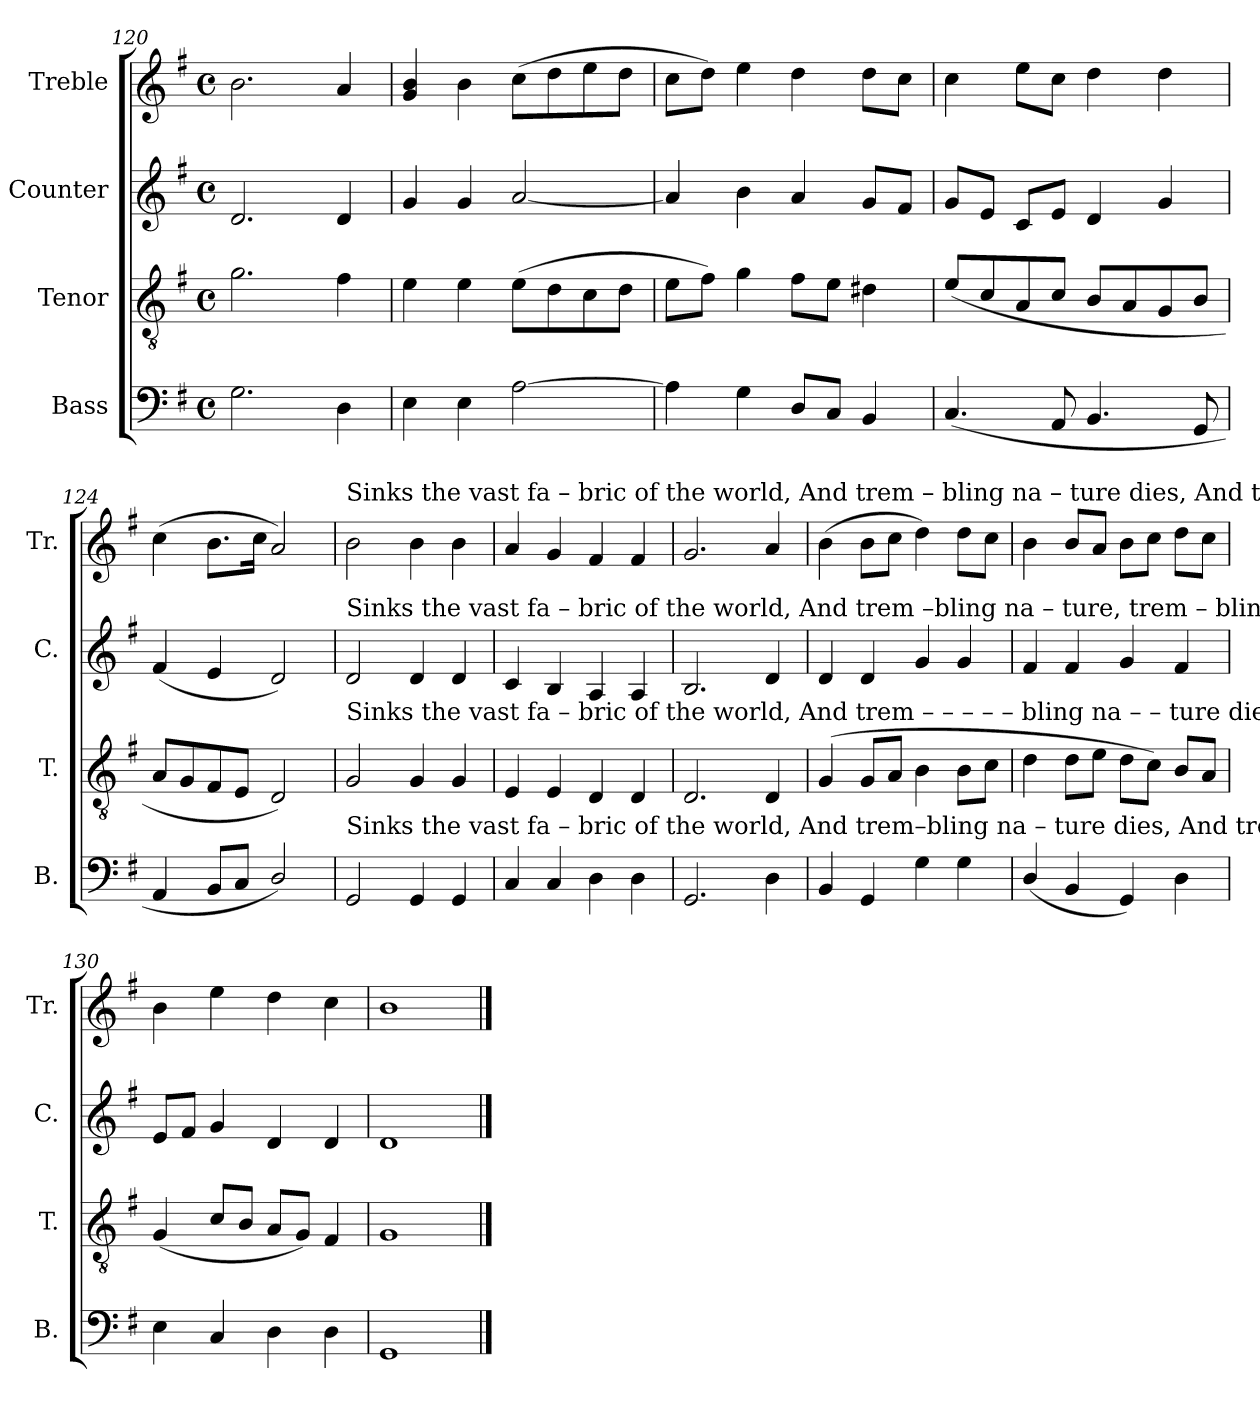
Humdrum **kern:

**kern	**kern	**kern	**kern
*part4	*part3	*part2	*part1
*staff4	*staff3	*staff2	*staff1
*I"Bass	*I"Tenor	*I"Counter	*I"Treble
*I'B.	*I'T.	*I'C.	*I'Tr.
*clefF4	*clefGv2	*clefG2	*clefG2
*k[f#]	*k[f#]	*k[f#]	*k[f#]
*M4/4	*M4/4	*M4/4	*M4/4
*met(c)	*met(c)	*met(c)	*met(c)
=120	=120	=120	=120
2.G\	2.g\	2.d/	2.b\
4D\	4f#\	4d/	4a/
=121	=121	=121	=121
4E\	4e\	4g/	4g/ 4b/
4E\	4e\	4g/	4b\
[2A\	(8e\L	[2a/	(8cc\L
.	8d\	.	8dd\
.	8c\	.	8ee\
.	8d\J	.	8dd\J
=122	=122	=122	=122
4A\]	8e\L	4a/]	8cc\L
.	8f#\J)	.	8dd\J)
4G\	4g\	4b\	4ee\
8D/L	8f#\L	4a/	4dd\
8C/J	8e\J	.	.
4BB/	4d#X\	8g/L	8dd\L
.	.	8f#/J	8cc\J
=123	=123	=123	=123
(4.C/	(8e/L	8g/L	4cc\
.	8c/	8e/J	.
.	8A/	8c/L	8ee\L
8AA/	8c/J	8e/J	8cc\J
4.BB/	8B/L	4d/	4dd\
.	8A/	.	.
.	8G/	4g/	4dd\
8GG/	8B/J	.	.
=124	=124	=124	=124
4AA/	8A/L	(4f#/	(4cc\
.	8G/	.	.
8BB/L	8F#/	4e/	8.b\L
8C/J	8E/J	.	.
.	.	.	16cc\Jk
2D/)	2D/)	2d/)	2a/)
=125	=125	=125	=125
!	!	!	!LO:TX:a:t=Sinks  the  vast  fa – bric   of    the    world,     And   trem        –        bling     na  –  ture    dies,   And    trem – bling    na  –  ture    dies.
!	!	!LO:TX:a:t=Sinks  the  vast  fa – bric   of    the    world,    And  trem –bling  na – ture,    trem – bling  na – ture,       trem – bling  na  –   ture   dies.	!
!	!LO:TX:a:t=Sinks  the  vast  fa – bric   of    the    world,     And   trem      –         –         –         –         –          bling     na       –         –       ture    dies.	!	!
!LO:TX:a:t=Sinks  the  vast  fa – bric   of    the    world,    And  trem–bling  na – ture      dies,                      And      trem – bling    na  –  ture    dies	!	!	!
2GG/	2G/	2d/	2b\
4GG/	4G/	4d/	4b\
4GG/	4G/	4d/	4b\
=126	=126	=126	=126
4C/	4E/	4c/	4a/
4C/	4E/	4B/	4g/
4D\	4D/	4A/	4f#/
4D\	4D/	4A/	4f#/
=127	=127	=127	=127
2.GG/	2.D/	2.B/	2.g/
4D\	4D/	4d/	4a/
=128	=128	=128	=128
4BB/	(4G/	4d/	(4b\
4GG/	8G/L	4d/	8b\L
.	8A/J	.	8cc\J
4G\	4B\	4g/	4dd\)
4G\	8B\L	4g/	8dd\L
.	8c\J	.	8cc\J
=129	=129	=129	=129
(4D/	4d\	4f#/	4b\
4BB/	8d\L	4f#/	8b/L
.	8e\J	.	8a/J
4GG/)	8d\L	4g/	8b\L
.	8c\J)	.	8cc\J
4D\	8B/L	4f#/	8dd\L
.	8A/J	.	8cc\J
=130	=130	=130	=130
4E\	(4G/	8e/L	4b\
.	.	8f#/J	.
4C/	8c/L	4g/	4ee\
.	8B/J	.	.
4D\	8A/L	4d/	4dd\
.	8G/J)	.	.
4D\	4F#/	4d/	4cc\
=131	=131	=131	=131
1GG	1G	1d	1b
==	==	==	==
*-	*-	*-	*-
